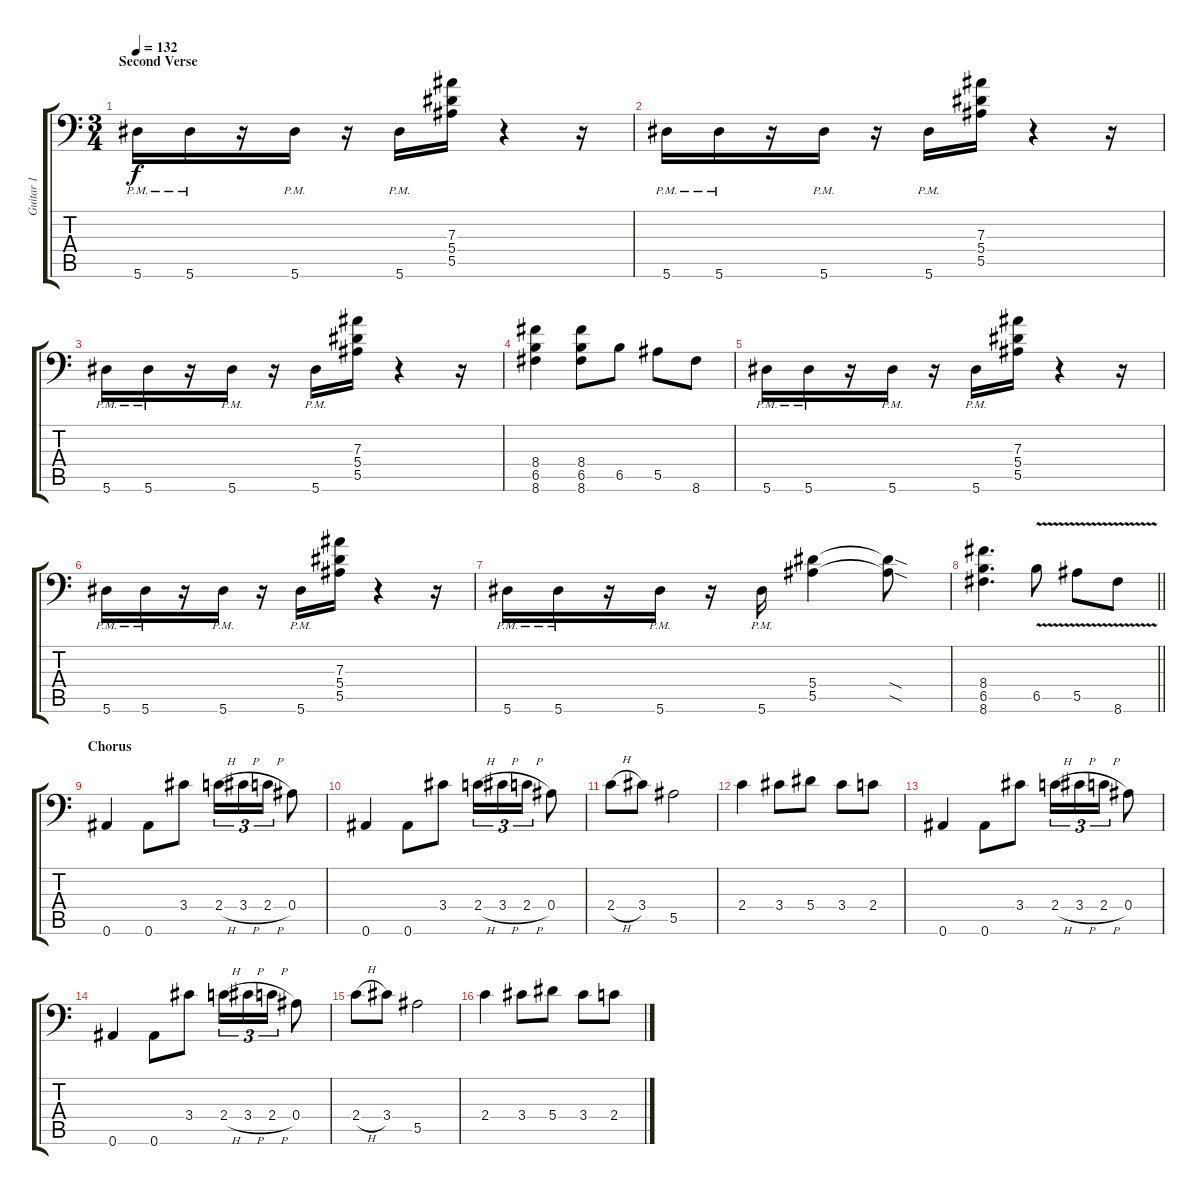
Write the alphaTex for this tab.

\track ("Guitar 1" "Guitar 1") {instrument distortionguitar}
\staff {score tabs}
\tuning (C4 G3 Eb3 Bb2 F2 Bb1) {hide}
\ts (3 4)
\section ("" "Second Verse")
\tempo 132
\clef f4
\ks c
5.6{pm}.16{dy f} 5.6{pm}.16 r.16 5.6{pm}.16 r.16 5.6{pm}.16 (7.3 5.4 5.5).16 r.4 r.16 |
5.6{pm}.16 5.6{pm}.16 r.16 5.6{pm}.16 r.16 5.6{pm}.16 (7.3 5.4 5.5).16 r.4 r.16 |
5.6{pm}.16 5.6{pm}.16 r.16 5.6{pm}.16 r.16 5.6{pm}.16 (7.3 5.4 5.5).16 r.4 r.16 |
(8.4 6.5 8.6).4 (8.4 6.5 8.6).8 6.5.8 5.5.8 8.6.8 |
5.6{pm}.16 5.6{pm}.16 r.16 5.6{pm}.16 r.16 5.6{pm}.16 (7.3 5.4 5.5).16 r.4 r.16 |
5.6{pm}.16 5.6{pm}.16 r.16 5.6{pm}.16 r.16 5.6{pm}.16 (7.3 5.4 5.5).16 r.4 r.16 |
5.6{pm}.16 5.6{pm}.16 r.16 5.6{pm}.16 r.16 5.6{pm}.16 (5.4 5.5).4 (5.4{sod t} 5.5{sod t}).8 |
\barLineRight lightlight
(8.4 6.5 8.6).4{d} 6.5{v}.8 5.5{v}.8 8.6{v}.8 |
\section ("" "Chorus")
0.6.4 0.6.8 3.4.8 2.4{h}.16{tu (3 2)} 3.4{h}.16{tu (3 2)} 2.4{h}.16{tu (3 2)} 0.4.8 |
0.6.4 0.6.8 3.4.8 2.4{h}.16{tu (3 2)} 3.4{h}.16{tu (3 2)} 2.4{h}.16{tu (3 2)} 0.4.8 |
2.4{h}.8 3.4.8 5.5.2 |
2.4.4 3.4.8 5.4.8 3.4.8 2.4.8 |
0.6.4 0.6.8 3.4.8 2.4{h}.16{tu (3 2)} 3.4{h}.16{tu (3 2)} 2.4{h}.16{tu (3 2)} 0.4.8 |
0.6.4 0.6.8 3.4.8 2.4{h}.16{tu (3 2)} 3.4{h}.16{tu (3 2)} 2.4{h}.16{tu (3 2)} 0.4.8 |
2.4{h}.8 3.4.8 5.5.2 |
2.4.4 3.4.8 5.4.8 3.4.8 2.4.8
